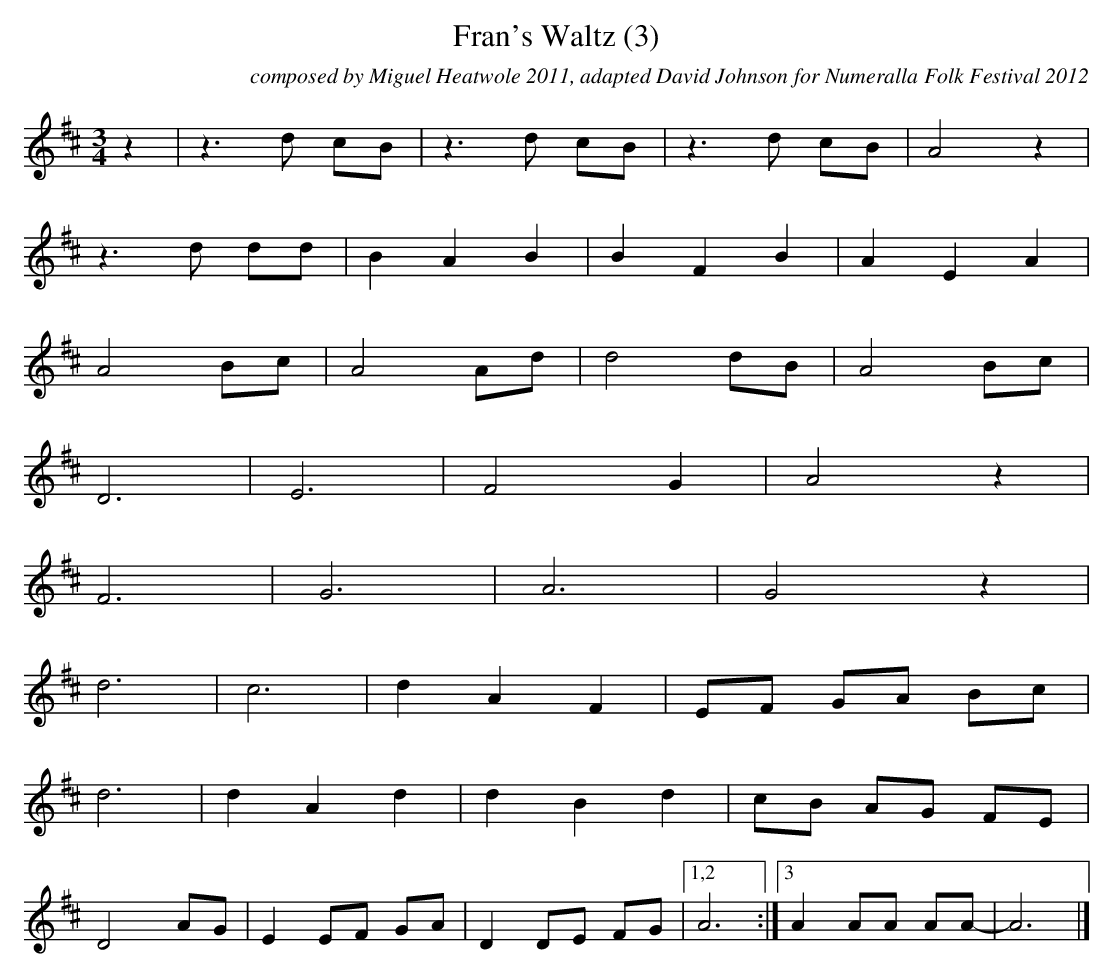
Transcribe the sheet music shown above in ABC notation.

X:1
T:Fran's Waltz (3)
C:composed by Miguel Heatwole 2011, adapted David Johnson for Numeralla Folk Festival 2012
M:3/4
L:1/8
K:D
z2|z3d cB|z3d cB|z3d cB|A4z2|
z3d dd|B2A2B2|B2F2B2|A2E2A2|
A4Bc|A4Ad|d4dB|A4Bc|
D6|E6|F4G2|A4z2|
F6|G6|A6|G4z2|
d6|c6|d2A2F2|EF GA Bc|
d6|d2A2d2|d2B2d2|cB AG FE|
D4AG|E2EF GA|D2DE FG|[1,2A6:|[3A2AA AA-|A6|]
